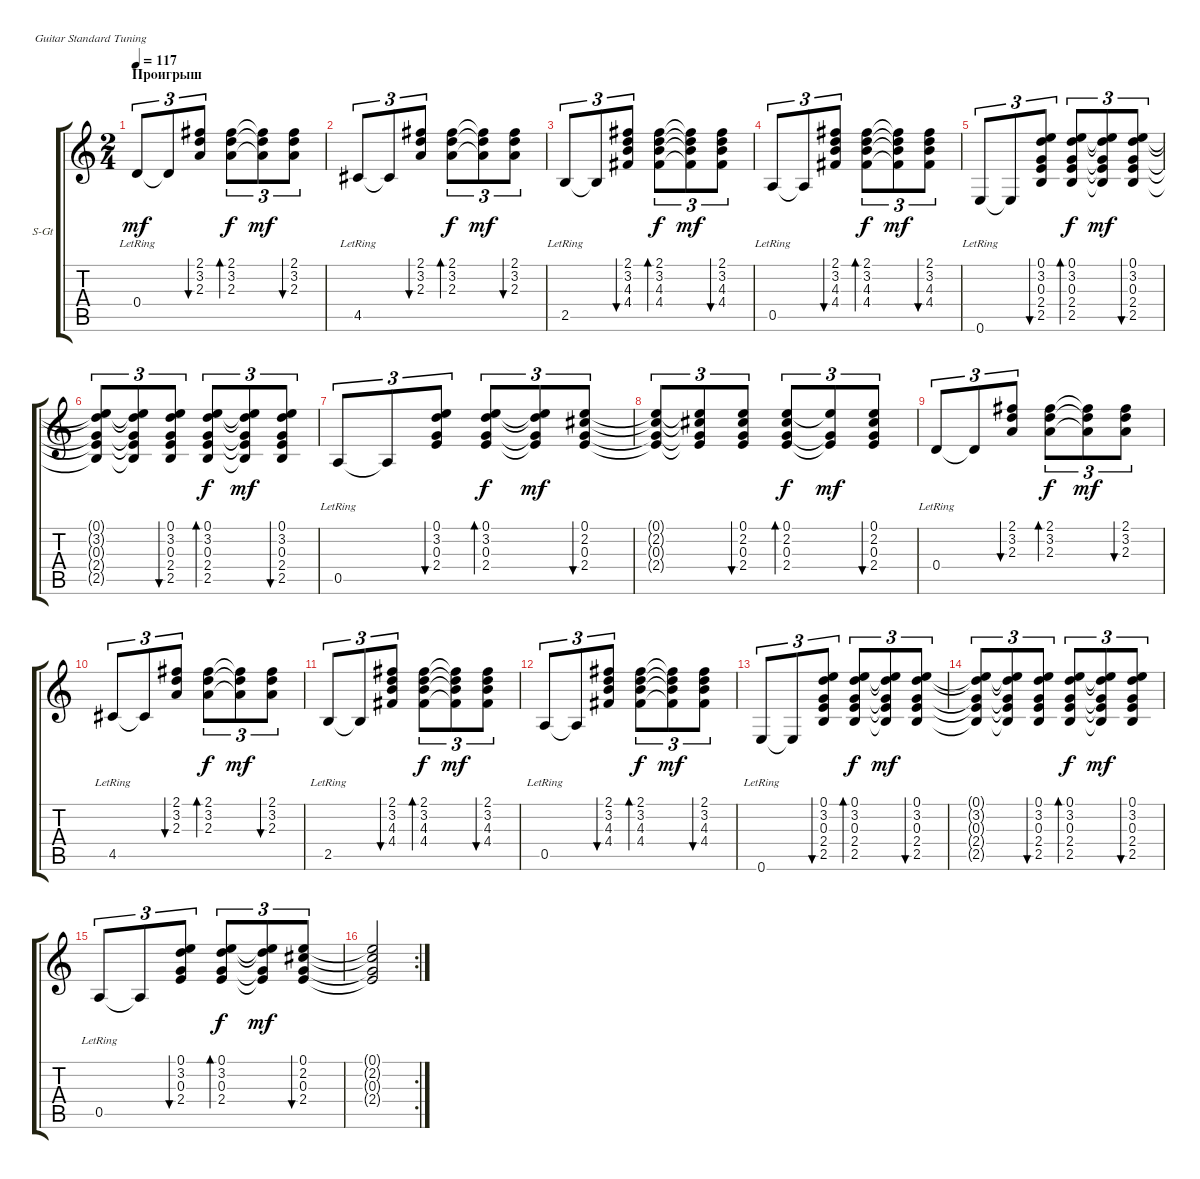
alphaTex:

\defaultSystemsLayout 4
\bracketExtendMode groupsimilarinstruments
\firstSystemTrackNameOrientation horizontal
\otherSystemsTrackNameOrientation horizontal
\track ("Steel Guitar" "S-Gt") {instrument acousticguitarsteel}
\staff {score tabs}
\tuning (E4 B3 G3 D3 A2 E2)
\ts (2 4)
\section ("" "Проигрыш")
\tempo 117
\clef g2
\ks c
0.4{lr}.8{tu (3 2) dy mf} 0.4{t}.8{tu (3 2)} (2.3 3.2 2.1).8{tu (3 2) bu 30} (2.3 3.2 2.1).8{tu (3 2) bd 30 dy f} (2.3{t} 3.2{t} 2.1{t}).8{tu (3 2) dy mf} (2.3 3.2 2.1).8{tu (3 2) bu 30} |
4.5{lr}.8{tu (3 2)} 4.5{t}.8{tu (3 2)} (2.3 3.2 2.1).8{tu (3 2) bu 30} (2.3 3.2 2.1).8{tu (3 2) bd 30 dy f} (2.3{t} 3.2{t} 2.1{t}).8{tu (3 2) dy mf} (2.3 3.2 2.1).8{tu (3 2) bu 30} |
2.5{lr}.8{tu (3 2)} 2.5{t}.8{tu (3 2)} (4.3 3.2 2.1 4.4).8{tu (3 2) bu 30} (4.3 3.2 2.1 4.4).8{tu (3 2) bd 30 dy f} (4.3{t} 3.2{t} 2.1{t} 4.4{t}).8{tu (3 2) dy mf} (4.3 3.2 2.1 4.4).8{tu (3 2) bu 30} |
0.5{lr}.8{tu (3 2)} 0.5{t}.8{tu (3 2)} (4.3 3.2 2.1 4.4).8{tu (3 2) bu 30} (4.3 3.2 2.1 4.4).8{tu (3 2) bd 30 dy f} (4.3{t} 3.2{t} 2.1{t} 4.4{t}).8{tu (3 2) dy mf} (4.3 3.2 2.1 4.4).8{tu (3 2) bu 30} |
0.6{lr}.8{tu (3 2)} 0.6{t}.8{tu (3 2)} (0.3 3.2 0.1 2.4 2.5).8{tu (3 2) bu 30} (0.3 3.2 0.1 2.4 2.5).8{tu (3 2) bd 30 dy f} (3.2{t} 0.1{t} 2.5{t} 2.4{t} 0.3{t}).8{tu (3 2) dy mf} (0.3 3.2 0.1 2.4 2.5).8{tu (3 2) bu 30} |
(0.3{t} 3.2{t} 0.1{t} 2.4{t} 2.5{t}).8{tu (3 2)} (0.1{t} 3.2{t} 0.3{t} 2.4{t} 2.5{t}).8{tu (3 2)} (0.3 3.2 0.1 2.4 2.5).8{tu (3 2) bu 30} (0.3 3.2 0.1 2.4 2.5).8{tu (3 2) bd 30 dy f} (3.2{t} 0.1{t} 2.5{t} 2.4{t} 0.3{t}).8{tu (3 2) dy mf} (0.3 3.2 0.1 2.4 2.5).8{tu (3 2) bu 30} |
0.5{lr}.8{tu (3 2)} 0.5{t}.8{tu (3 2)} (0.3 3.2 0.1 2.4).8{tu (3 2) bu 30} (0.3 3.2 0.1 2.4).8{tu (3 2) bd 30 dy f} (3.2{t} 0.1{t} 2.4{t} 0.3{t}).8{tu (3 2) dy mf} (0.3 2.2 0.1 2.4).8{tu (3 2) bu 30} |
(0.3{t} 2.2{t} 0.1{t} 2.4{t}).8{tu (3 2)} (0.1{t} 2.2{t} 0.3{t} 2.4{t}).8{tu (3 2)} (0.3 2.2 0.1 2.4).8{tu (3 2) bu 30} (0.3 2.2 0.1 2.4).8{tu (3 2) bd 30 dy f} (0.1{t} 2.4{t} 0.3{t}).8{tu (3 2) dy mf} (0.3 2.2 0.1 2.4).8{tu (3 2) bu 30} |
0.4{lr}.8{tu (3 2)} 0.4{t}.8{tu (3 2)} (2.3 3.2 2.1).8{tu (3 2) bu 30} (2.3 3.2 2.1).8{tu (3 2) bd 30 dy f} (2.3{t} 3.2{t} 2.1{t}).8{tu (3 2) dy mf} (2.3 3.2 2.1).8{tu (3 2) bu 30} |
4.5{lr}.8{tu (3 2)} 4.5{t}.8{tu (3 2)} (2.3 3.2 2.1).8{tu (3 2) bu 30} (2.3 3.2 2.1).8{tu (3 2) bd 30 dy f} (2.3{t} 3.2{t} 2.1{t}).8{tu (3 2) dy mf} (2.3 3.2 2.1).8{tu (3 2) bu 30} |
2.5{lr}.8{tu (3 2)} 2.5{t}.8{tu (3 2)} (4.3 3.2 2.1 4.4).8{tu (3 2) bu 30} (4.3 3.2 2.1 4.4).8{tu (3 2) bd 30 dy f} (4.3{t} 3.2{t} 2.1{t} 4.4{t}).8{tu (3 2) dy mf} (4.3 3.2 2.1 4.4).8{tu (3 2) bu 30} |
0.5{lr}.8{tu (3 2)} 0.5{t}.8{tu (3 2)} (4.3 3.2 2.1 4.4).8{tu (3 2) bu 30} (4.3 3.2 2.1 4.4).8{tu (3 2) bd 30 dy f} (4.3{t} 3.2{t} 2.1{t} 4.4{t}).8{tu (3 2) dy mf} (4.3 3.2 2.1 4.4).8{tu (3 2) bu 30} |
0.6{lr}.8{tu (3 2)} 0.6{t}.8{tu (3 2)} (0.3 3.2 0.1 2.4 2.5).8{tu (3 2) bu 30} (0.3 3.2 0.1 2.4 2.5).8{tu (3 2) bd 30 dy f} (3.2{t} 0.1{t} 2.5{t} 2.4{t} 0.3{t}).8{tu (3 2) dy mf} (0.3 3.2 0.1 2.4 2.5).8{tu (3 2) bu 30} |
(0.3{t} 3.2{t} 0.1{t} 2.4{t} 2.5{t}).8{tu (3 2)} (0.1{t} 3.2{t} 0.3{t} 2.4{t} 2.5{t}).8{tu (3 2)} (0.3 3.2 0.1 2.4 2.5).8{tu (3 2) bu 30} (0.3 3.2 0.1 2.4 2.5).8{tu (3 2) bd 30 dy f} (3.2{t} 0.1{t} 2.5{t} 2.4{t} 0.3{t}).8{tu (3 2) dy mf} (0.3 3.2 0.1 2.4 2.5).8{tu (3 2) bu 30} |
0.5{lr}.8{tu (3 2)} 0.5{t}.8{tu (3 2)} (0.3 3.2 0.1 2.4).8{tu (3 2) bu 30} (0.3 3.2 0.1 2.4).8{tu (3 2) bd 30 dy f} (3.2{t} 0.1{t} 2.4{t} 0.3{t}).8{tu (3 2) dy mf} (0.3 2.2 0.1 2.4).8{tu (3 2) bu 30} |
\rc 2
(0.3{t} 2.2{t} 0.1{t} 2.4{t}).2
